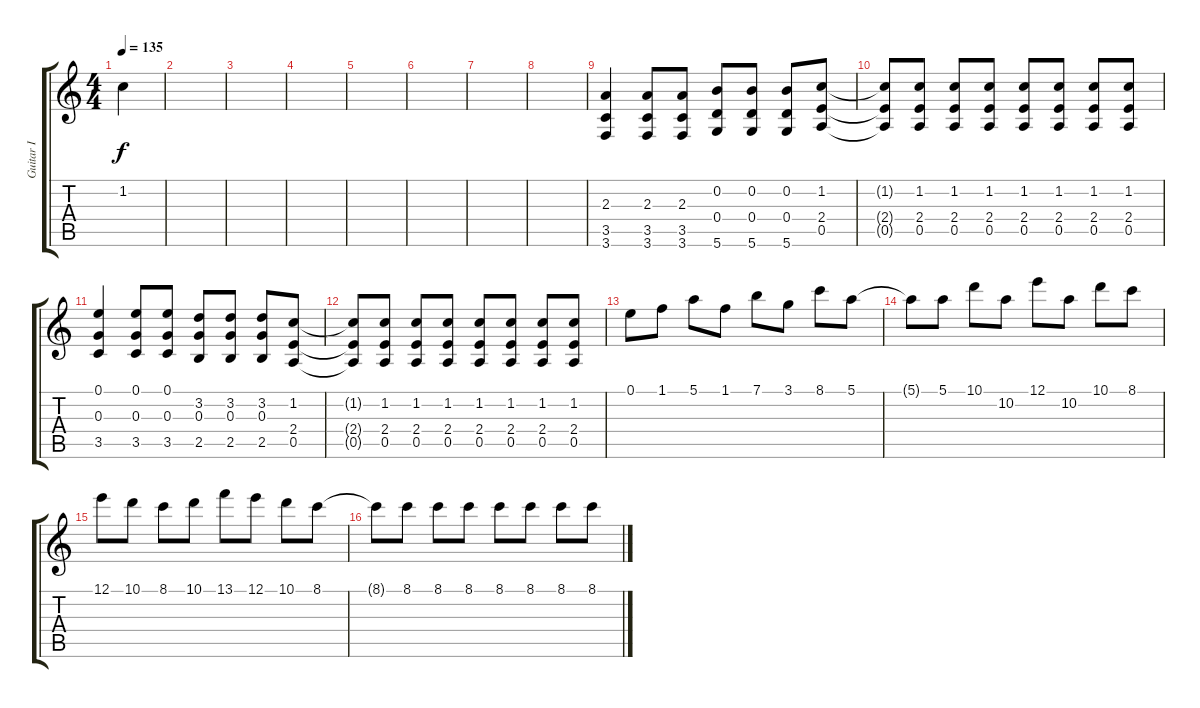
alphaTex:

\track ("Guitar I" "Guitar I") {instrument distortionguitar}
\staff {score tabs}
\tuning (E4 B3 G3 D3 A2 D2) {hide}
\ts (4 4)
\tempo 135
\clef g2
\ks c
1.2.4{dy f instrument distortionguitar} |
|
|
|
|
|
|
|
(2.3 3.5 3.6).4 (2.3 3.5 3.6).8 (2.3 3.5 3.6).8 (0.2 0.4 5.6).8 (0.2 0.4 5.6).8 (0.2 0.4 5.6).8 (1.2 2.4 0.5).8 |
(1.2{t} 2.4{t} 0.5{t}).8 (1.2 2.4 0.5).8 (1.2 2.4 0.5).8 (1.2 2.4 0.5).8 (1.2 2.4 0.5).8 (1.2 2.4 0.5).8 (1.2 2.4 0.5).8 (1.2 2.4 0.5).8 |
(0.1 0.3 3.5).4 (0.1 0.3 3.5).8 (0.1 0.3 3.5).8 (3.2 0.3 2.5).8 (3.2 0.3 2.5).8 (3.2 0.3 2.5).8 (1.2 2.4 0.5).8 |
(1.2{t} 2.4{t} 0.5{t}).8 (1.2 2.4 0.5).8 (1.2 2.4 0.5).8 (1.2 2.4 0.5).8 (1.2 2.4 0.5).8 (1.2 2.4 0.5).8 (1.2 2.4 0.5).8 (1.2 2.4 0.5).8 |
0.1.8 1.1.8 5.1.8 1.1.8 7.1.8 3.1.8 8.1.8 5.1.8 |
5.1{t}.8 5.1.8 10.1.8 10.2.8 12.1.8 10.2.8 10.1.8 8.1.8 |
12.1.8 10.1.8 8.1.8 10.1.8 13.1.8 12.1.8 10.1.8 8.1.8 |
8.1{t}.8 8.1.8 8.1.8 8.1.8 8.1.8 8.1.8 8.1.8 8.1.8
